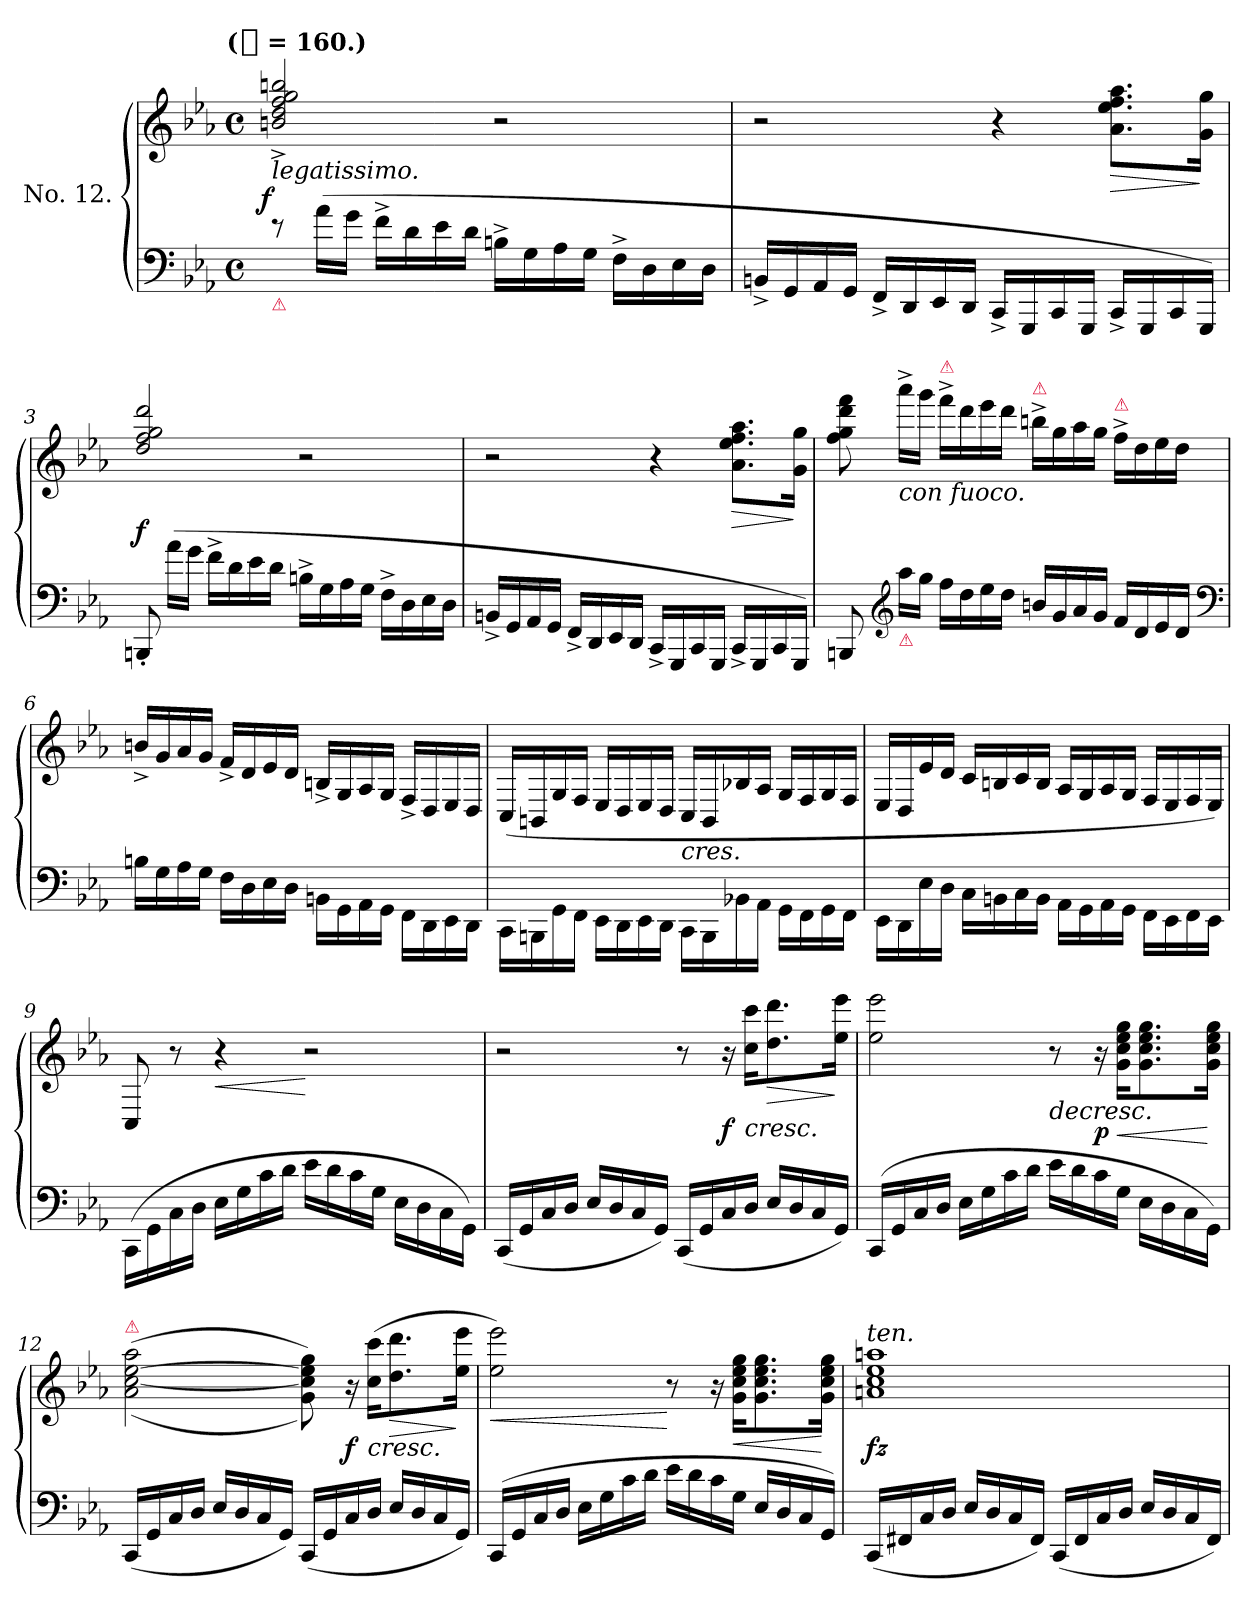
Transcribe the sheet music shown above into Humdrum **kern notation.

**kern	**kern	**dynam
*part1	*part1	*part1
*staff2	*staff1	*staff1/2
*I"No. 12.	*	*
*clefF4	*clefG2	*
*k[b-e-a-]	*k[b-e-a-]	*
*c:	*c:	*
!!LO:TX:omd:t=([quarter] = 160.)
*M4/4	*M4/4	*
*met(c)	*met(c)	*
*MM160	*MM160	*
=1	=1	=1
!	!LO:TX:b:i:t=legatissimo.	!
!LO:TX:b:color=crimson:t=⚠	!	!
!	!	!LO:DY:rj
8re	2bn^>/ 2dd^>/ 2ff^>/ 2gg^>/ 2bbn^>/	f
(<16a-\LL	.	.
16g\JJ	.	.
16f^>\LL	.	.
16d\	.	.
16e-\	.	.
16d\JJ	.	.
16Bn^>LL	2r	.
16G	.	.
16A-	.	.
16GJJ	.	.
16F^>LL	.	.
16D	.	.
16E-	.	.
16DJJ	.	.
=2	=2	=2
16BBn^>LL	2r	.
16GG	.	.
16AA-	.	.
16GGJJ	.	.
16FF^>LL	.	.
16DD	.	.
16EE-	.	.
16DDJJ	.	.
16CC^>LL	4r	.
16GGG	.	.
16CC	.	.
16GGGJJ	.	.
16CC^>LL	8.a- 8.ee- 8.ff 8.aa-L	>
16GGG	.	.
16CC	.	.
16GGGJJ)	16g 16ggJk	]
=3	=3	=3
8BBBn'<	2dd/ 2ff/ 2gg/ 2ddd/	f
(<16a-\LL	.	.
16g\JJ	.	.
16f^>\LL	.	.
16d\	.	.
16e-\	.	.
16d\JJ	.	.
16Bn^>LL	2r	.
16G	.	.
16A-	.	.
16GJJ	.	.
16F^>LL	.	.
16D	.	.
16E-	.	.
16DJJ	.	.
=4	=4	=4
16BBn^>LL	2r	.
16GG	.	.
16AA-	.	.
16GGJJ	.	.
16FF^>LL	.	.
16DD	.	.
16EE-	.	.
16DDJJ	.	.
16CC^>LL	4r	.
16GGG	.	.
16CC	.	.
16GGGJJ	.	.
16CC^>LL	8.a- 8.ee- 8.ff 8.aa-L	>
16GGG	.	.
16CC	.	.
16GGGJJ)	16g 16ggJk	]
=5	=5	=5
8BBBn	8ff 8gg 8ddd 8fff	.
*clefG2	*	*
!	!LO:TX:b:i:t=con fuoco.	!
!LO:TX:b:color=crimson:t=⚠	!	!
16aa-LL	16aaa-^<LL	.
16ggJJ	16gggJJ	.
!	!LO:TX:a:color=crimson:t=⚠	!
16ffLL	16fff^<LL	.
16dd	16ddd	.
16ee-	16eee-	.
16ddJJ	16dddJJ	.
!	!LO:TX:a:color=crimson:t=⚠	!
16bnLL	16bbn^<LL	.
16g	16gg	.
16a-	16aa-	.
16gJJ	16ggJJ	.
!	!LO:TX:a:color=crimson:t=⚠	!
16fLL	16ff^<LL	.
16d	16dd	.
16e-	16ee-	.
16dJJ	16ddJJ	.
*clefF4	*	*
=6	=6	=6
16BnLL	16bn^<LL	.
16G	16g	.
16A-	16a-	.
16GJJ	16gJJ	.
16FLL	16f^<LL	.
16D	16d	.
16E-	16e-	.
16DJJ	16dJJ	.
16BBn\LL	16Bn^>/LL	.
16GG\	16G/	.
16AA-\	16A-/	.
16GG\JJ	16G/JJ	.
16FF\LL	16F^>/LL	.
16DD\	16D/	.
16EE-\	16E-/	.
16DD\JJ	16D/JJ	.
=7	=7	=7
16CC\LL	(>16C/LL	.
16BBBn\	16BBn/	.
16GG\	16G/	.
16FF\JJ	16F/JJ	.
16EE-\LL	16E-/LL	.
16DD\	16D/	.
16EE-\	16E-/	.
16DD\JJ	16D/JJ	.
!	!LO:TX:c:i:t=cres.	!
16CC\LL	16C/LL	.
16BBB\	16BB/	.
16BB-X	16B-X	.
16AA-\JJ	16A-/JJ	.
16GG\LL	16G/LL	.
16FF\	16F/	.
16GG\	16G/	.
16FF\JJ	16F/JJ	.
=8	=8	=8
16EE-\LL	16E-/LL	.
16DD\	16D/	.
16E-	16e-	.
16DJJ	16dJJ	.
16CLL	16cLL	.
16BBn\	16Bn	.
16C	16c	.
16BBJJ	16BJJ	.
16AA-\LL	16A-/LL	.
16GG\	16G/	.
16AA-\	16A-/	.
16GG\JJ	16G/JJ	.
16FF\LL	16F/LL	.
16EE-\	16E-/	.
16FF\	16F/	.
16EE-\JJ	16E-/JJ)	.
=9	=9	=9
(>16CC\LL	8C/	.
16GG\	.	.
16C	8r	.
16DJJ	.	.
!	!	!LO:HP:b
16E-LL	4r	<
16G	.	.
16c	.	.
16dJJ	.	.
16e-LL	2r	[
16d	.	.
16c	.	.
16GJJ	.	.
16E-\LL	.	.
16D	.	.
16C	.	.
16GGJJ)	.	.
=10	=10	=10
(<16CCLL	2r	.
16GG	.	.
16C	.	.
16DJJ	.	.
16E-LL	.	.
16D	.	.
16C	.	.
16GGJJ)	.	.
(<16CCLL	8r	.
16GG	.	.
16C	16r	f
16DJJ	16cc 16cccKL	<
!	!	!LO:HP:b
16E-LL	8.dd 8.ddd	>
16D	.	.
16C	.	.
16GGJJ)	16ee- 16eee-Jk	[ ]
=11	=11	=11
(>16CCLL	2ee- 2eee-	.
16GG	.	.
16C	.	.
16DJJ	.	.
16E-LL	.	.
16G	.	.
16c	.	.
16dJJ	.	.
!	!	!LO:HP:b
16e-LL	8r	>
16d	.	.
16c	16r	p
16GJJ	16g 16cc 16ee- 16ggKL	<
16E-LL	8.g 8.cc 8.ee- 8.gg	.
16D\	.	.
16C	.	.
16GGJJ)	16g 16cc 16ee- 16ggJk	] [
=12	=12	=12
!	!LO:TX:a:color=crimson:t=⚠	!
(<16CCLL	(>(>2a-\ [2cc\ [2ee-\ 2aa-\	.
16GG	.	.
16C	.	.
16DJJ	.	.
16E-LL	.	.
16D	.	.
16C	.	.
16GGJJ)	.	.
(<16CCLL	8g 8cc] 8ee-] 8gg))	.
16GG	.	.
16C	16r	f
16DJJ	(>16cc 16cccKL	<
!	!	!LO:HP:b
16E-LL	8.dd 8.ddd	>
16D	.	.
16C	.	.
16GGJJ)	16ee- 16eee-Jk	[ ]
=13	=13	=13
!	!	!LO:HP:b
(>16CCLL	2ee- 2eee-)	<
16GG	.	.
16C	.	.
16DJJ	.	.
16E-LL	.	.
16G	.	.
16c	.	.
16dJJ	.	.
16e-LL	8r	[
16d	.	.
16c	16r	.
16GJJ	16g 16cc 16ee- 16ggKL	<
16E-LL	8.g 8.cc 8.ee- 8.gg	.
16D	.	.
16C	.	.
16GGJJ)	16g 16cc 16ee- 16ggJk	[
=14	=14	=14
!	!LO:TX:a:i:t=ten.	!
(<16CCLL	1an 1cc 1ee- 1aan	fz
16FF#X	.	.
16C	.	.
16DJJ	.	.
16E-LL	.	.
16D	.	.
16C	.	.
16FF#JJ)	.	.
(<16CCLL	.	.
16FF#	.	.
16C	.	.
16DJJ	.	.
16E-LL	.	.
16D	.	.
16C	.	.
16FF#JJ)	.	.
=	=	=
*-	*-	*-
